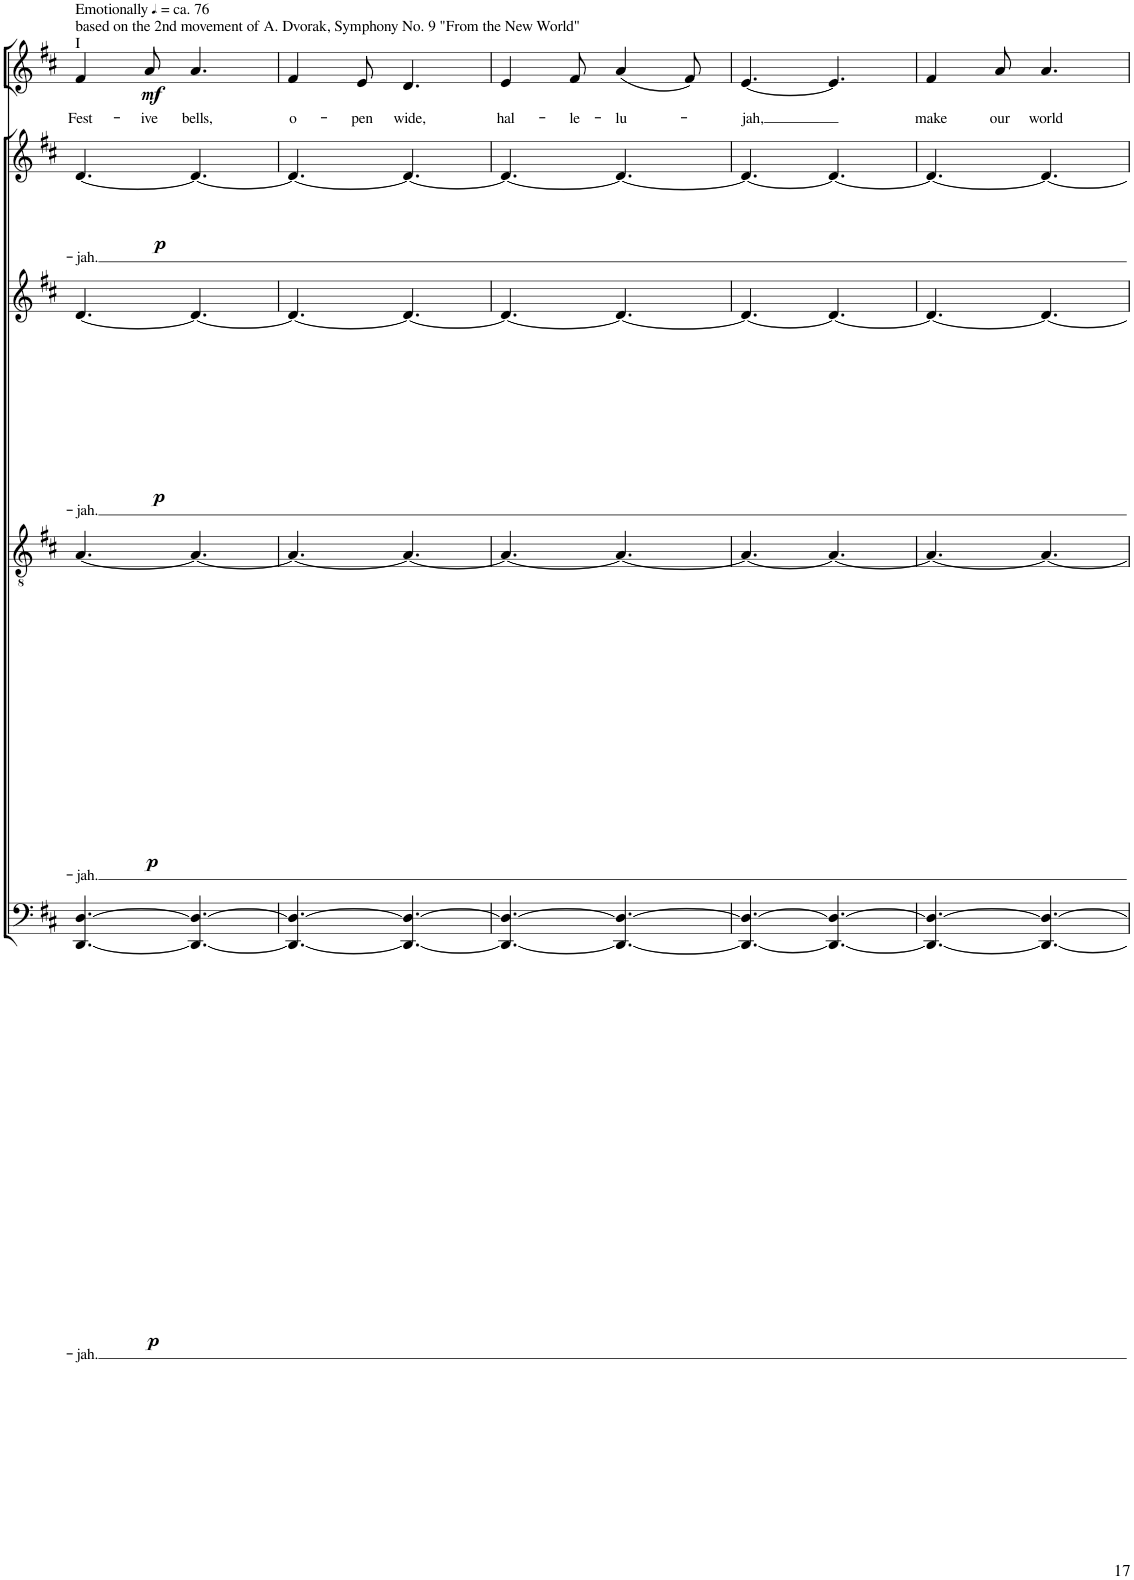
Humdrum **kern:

**kern	**text	**dynam	**kern	**text	**dynam	**kern	**text	**dynam	**kern	**text	**dynam	**kern	**text	**dynam
*part5	*part5	*part5	*part4	*part4	*part4	*part3	*part3	*part3	*part2	*part2	*part2	*part1	*part1	*part1
*staff5	*staff5	*staff5	*staff4	*staff4	*staff4	*staff3	*staff3	*staff3	*staff2	*staff2	*staff2	*staff1	*staff1	*staff1
*I"B	*	*	*I"T	*	*	*I"A	*	*	*I"S	*	*	*I"Solo	*	*
!!LO:PB:g=z
*clefF4	*	*	*clefGv2	*	*	*clefG2	*	*	*clefG2	*	*	*clefG2	*	*
*	*	*	*Trd1c2	*	*	*	*	*	*	*	*	*	*	*
*k[f#c#]	*	*	*k[f#c#]	*	*	*k[f#c#]	*	*	*k[f#c#]	*	*	*k[f#c#]	*	*
*M6/8	*	*	*M6/8	*	*	*M6/8	*	*	*M6/8	*	*	*M6/8	*	*
=66	=66	=66	=66	=66	=66	=66	=66	=66	=66	=66	=66	=66	=66	=66
!	!	!	!	!	!	!	!	!	!	!	!	!LO:TX:a:t=I	!	!
!	!	!	!	!	!	!	!	!	!	!	!	!LO:TX:a:t=Emotionally	!	!
!	!	!	!	!	!	!	!	!	!	!	!	!LO:TX:a:t=ca. 76	!	!
!	!	!	!	!	!	!	!	!	!	!	!	!LO:TX:a:t=based on the 2nd movement of A. Dvorak, Symphony No. 9 "From the New World"	!	!
!	!LO:LY:b	!LO:DY:b	!	!LO:LY:b	!LO:DY:b	!	!LO:LY:b	!LO:DY:b	!	!LO:LY:b	!LO:DY:b	!	!LO:LY:b	!LO:DY:b
[4.DD/ [4.D/	-jah.	p	[4.A/	-jah.	p	[4.d/	-jah.	p	[4.d/	-jah.	p	4f#/	Fest-	mf
!	!	!	!	!	!	!	!	!	!	!	!	!	!LO:LY:b	!
.	.	.	.	.	.	.	.	.	.	.	.	8a/	-ive	.
!	!	!	!	!	!	!	!	!	!	!	!	!	!LO:LY:b	!
4.DD/_ 4.D/_	.	.	4.A/_	.	.	4.d/_	.	.	4.d/_	.	.	4.a/	bells,	.
=67	=67	=67	=67	=67	=67	=67	=67	=67	=67	=67	=67	=67	=67	=67
!	!	!	!	!	!	!	!	!	!	!	!	!	!LO:LY:b	!
4.DD/_ 4.D/_	.	.	4.A/_	.	.	4.d/_	.	.	4.d/_	.	.	4f#/	o-	.
!	!	!	!	!	!	!	!	!	!	!	!	!	!LO:LY:b	!
.	.	.	.	.	.	.	.	.	.	.	.	8e/	-pen	.
!	!	!	!	!	!	!	!	!	!	!	!	!	!LO:LY:b	!
4.DD/_ 4.D/_	.	.	4.A/_	.	.	4.d/_	.	.	4.d/_	.	.	4.d/	wide,	.
=68	=68	=68	=68	=68	=68	=68	=68	=68	=68	=68	=68	=68	=68	=68
!	!	!	!	!	!	!	!	!	!	!	!	!	!LO:LY:b	!
4.DD/_ 4.D/_	.	.	4.A/_	.	.	4.d/_	.	.	4.d/_	.	.	4e/	hal-	.
!	!	!	!	!	!	!	!	!	!	!	!	!	!LO:LY:b	!
.	.	.	.	.	.	.	.	.	.	.	.	8f#/	-le-	.
!	!	!	!	!	!	!	!	!	!	!	!	!	!LO:LY:b	!
4.DD/_ 4.D/_	.	.	4.A/_	.	.	4.d/_	.	.	4.d/_	.	.	(4a/	-lu-	.
.	.	.	.	.	.	.	.	.	.	.	.	8f#/)	.	.
=69	=69	=69	=69	=69	=69	=69	=69	=69	=69	=69	=69	=69	=69	=69
!	!	!	!	!	!	!	!	!	!	!	!	!	!LO:LY:b	!
4.DD/_ 4.D/_	.	.	4.A/_	.	.	4.d/_	.	.	4.d/_	.	.	[4.e/	-jah,	.
4.DD/_ 4.D/_	.	.	4.A/_	.	.	4.d/_	.	.	4.d/_	.	.	4.e/]	.	.
=70	=70	=70	=70	=70	=70	=70	=70	=70	=70	=70	=70	=70	=70	=70
!	!	!	!	!	!	!	!	!	!	!	!	!	!LO:LY:b	!
4.DD/_ 4.D/_	.	.	4.A/_	.	.	4.d/_	.	.	4.d/_	.	.	4f#/	make	.
!	!	!	!	!	!	!	!	!	!	!	!	!	!LO:LY:b	!
.	.	.	.	.	.	.	.	.	.	.	.	8a/	our	.
!	!	!	!	!	!	!	!	!	!	!	!	!	!LO:LY:b	!
4.DD/_ 4.D/_	.	.	4.A/_	.	.	4.d/_	.	.	4.d/_	.	.	4.a/	world	.
=	=	=	=	=	=	=	=	=	=	=	=	=	=	=
*-	*-	*-	*-	*-	*-	*-	*-	*-	*-	*-	*-	*-	*-	*-
